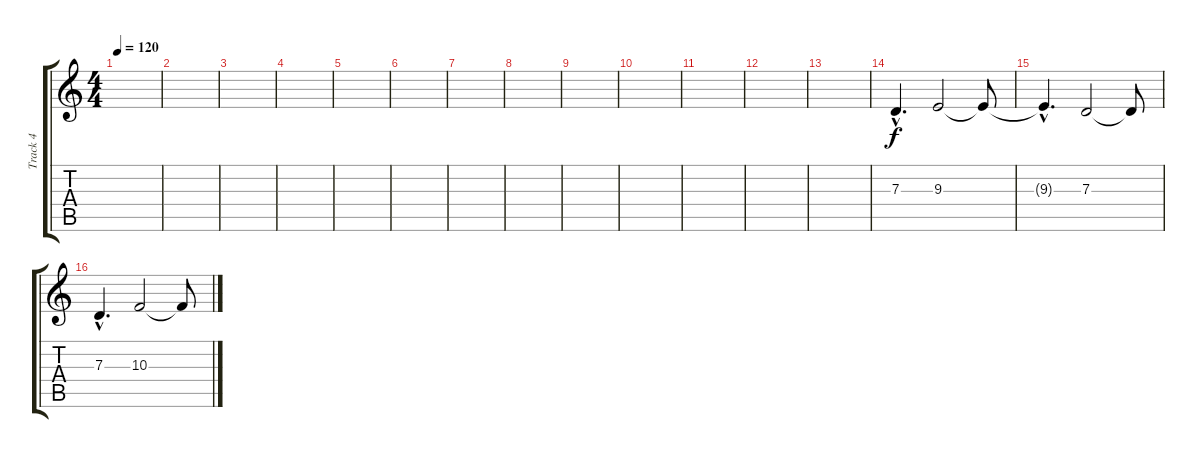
\track ("Track 4" "Track 4") {instrument tremolostrings}
\staff {score tabs}
\tuning (E4 B3 G3 D3 A2 E2) {hide}
\ts (4 4)
\tempo 120
\clef g2
\ks c
|
|
|
|
|
|
|
|
|
|
|
|
|
7.3{hac}.4{d} 9.3.2 9.3{t}.8 |
9.3{hac t}.4{d} 7.3.2 7.3{t}.8 |
7.3{hac}.4{d} 10.3.2 10.3{t}.8
